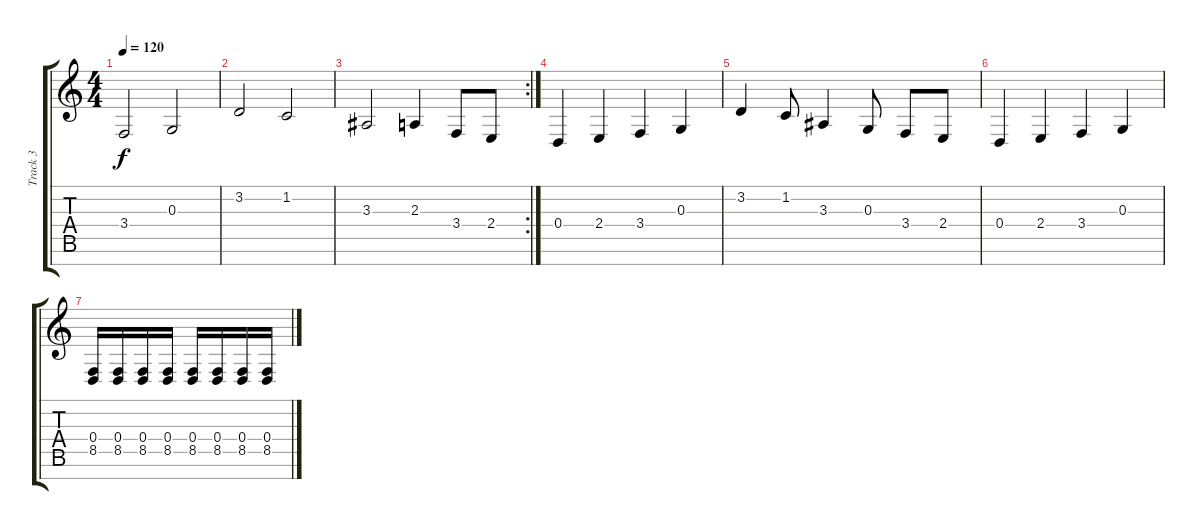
\track ("Track 3" "Track 3") {instrument cello}
\staff {score tabs}
\tuning (E4 B3 G3 D3 A2 E2 B1) {hide}
\ts (4 4)
\tempo 120
\clef g2
\ks c
3.4.2{dy f} 0.3.2 |
3.2.2 1.2.2 |
\rc 2
3.3.2 2.3.4 3.4.8 2.4.8 |
0.4.4 2.4.4 3.4.4 0.3.4 |
3.2.4 1.2.8 3.3.4 0.3.8 3.4.8 2.4.8 |
0.4.4 2.4.4 3.4.4 0.3.4 |
(0.4 8.5).16 (0.4 8.5).16 (0.4 8.5).16 (0.4 8.5).16 (0.4 8.5).16 (0.4 8.5).16 (0.4 8.5).16 (0.4 8.5).16
